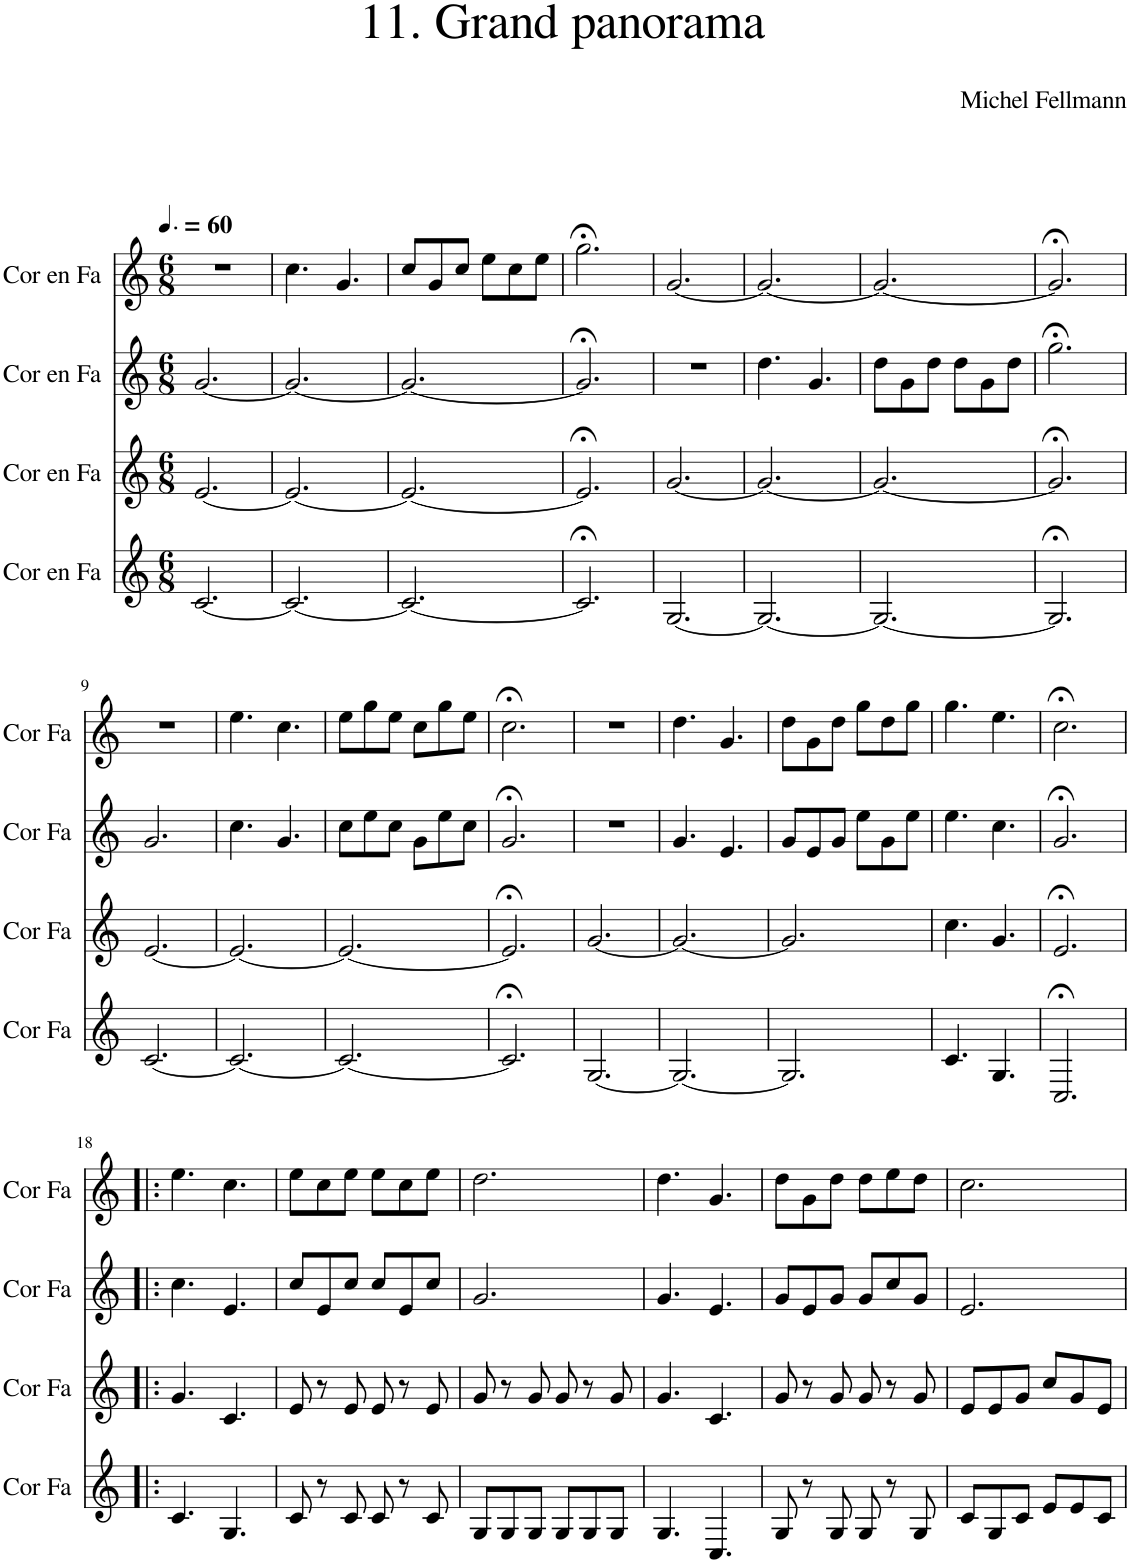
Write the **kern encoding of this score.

**kern	**kern	**kern	**kern
*part4	*part3	*part2	*part1
*staff4	*staff3	*staff2	*staff1
*I"Cor en Fa	*I"Cor en Fa	*I"Cor en Fa	*I"Cor en Fa
*I'Cor Fa	*I'Cor Fa	*I'Cor Fa	*I'Cor Fa
*clefG2	*clefG2	*clefG2	*clefG2
*Trd4c7	*Trd4c7	*Trd4c7	*Trd4c7
*k[]	*k[]	*k[]	*k[]
*M6/8	*M6/8	*M6/8	*M6/8
*MM90	*MM90	*MM90	*MM90
=1	=1	=1	=1
[2.c/	[2.e/	[2.g/	2.r
=2	=2	=2	=2
2.c/_	2.e/_	2.g/_	4.cc\
.	.	.	4.g/
=3	=3	=3	=3
2.c/_	2.e/_	2.g/_	8cc/L
.	.	.	8g/
.	.	.	8cc/J
.	.	.	8ee\L
.	.	.	8cc\
.	.	.	8ee\J
=4	=4	=4	=4
2.c;</]	2.e;</]	2.g;</]	2.gg;<\
=5	=5	=5	=5
[2.G/	[2.g/	2.r	[2.g/
=6	=6	=6	=6
2.G/_	2.g/_	4.dd\	2.g/_
.	.	4.g/	.
=7	=7	=7	=7
2.G/_	2.g/_	8dd\L	2.g/_
.	.	8g\	.
.	.	8dd\J	.
.	.	8dd\L	.
.	.	8g\	.
.	.	8dd\J	.
=8	=8	=8	=8
2.G;</]	2.g;</]	2.gg;<\	2.g;</]
!!LO:LB:g=z
=9	=9	=9	=9
[2.c/	[2.e/	2.g/	2.r
=10	=10	=10	=10
2.c/_	2.e/_	4.cc\	4.ee\
.	.	4.g/	4.cc\
=11	=11	=11	=11
2.c/_	2.e/_	8cc\L	8ee\L
.	.	8ee\	8gg\
.	.	8cc\J	8ee\J
.	.	8g\L	8cc\L
.	.	8ee\	8gg\
.	.	8cc\J	8ee\J
=12	=12	=12	=12
2.c;</]	2.e;</]	2.g;</	2.cc;<\
=13	=13	=13	=13
[2.G/	[2.g/	2.r	2.r
=14	=14	=14	=14
2.G/_	2.g/_	4.g/	4.dd\
.	.	4.e/	4.g/
=15	=15	=15	=15
2.G/]	2.g/]	8g/L	8dd\L
.	.	8e/	8g\
.	.	8g/J	8dd\J
.	.	8ee\L	8gg\L
.	.	8g\	8dd\
.	.	8ee\J	8gg\J
=16	=16	=16	=16
4.c/	4.cc\	4.ee\	4.gg\
4.G/	4.g/	4.cc\	4.ee\
=17	=17	=17	=17
2.C;</	2.e;</	2.g;</	2.cc;<\
!!LO:LB:g=z
=18!|:	=18!|:	=18!|:	=18!|:
4.c/	4.g/	4.cc\	4.ee\
4.G/	4.c/	4.e/	4.cc\
=19	=19	=19	=19
8c/	8e/	8cc/L	8ee\L
8r	8r	8e/	8cc\
8c/	8e/	8cc/J	8ee\J
8c/	8e/	8cc/L	8ee\L
8r	8r	8e/	8cc\
8c/	8e/	8cc/J	8ee\J
=20	=20	=20	=20
8G/L	8g/	2.g/	2.dd\
8G/	8r	.	.
8G/J	8g/	.	.
8G/L	8g/	.	.
8G/	8r	.	.
8G/J	8g/	.	.
=21	=21	=21	=21
4.G/	4.g/	4.g/	4.dd\
4.C/	4.c/	4.e/	4.g/
=22	=22	=22	=22
8G/	8g/	8g/L	8dd\L
8r	8r	8e/	8g\
8G/	8g/	8g/J	8dd\J
8G/	8g/	8g/L	8dd\L
8r	8r	8cc/	8ee\
8G/	8g/	8g/J	8dd\J
=23	=23	=23	=23
8c/L	8e/L	2.e/	2.cc\
8G/	8e/	.	.
8c/J	8g/J	.	.
8e/L	8cc/L	.	.
8e/	8g/	.	.
8c/J	8e/J	.	.
=	=	=	=
*-	*-	*-	*-
